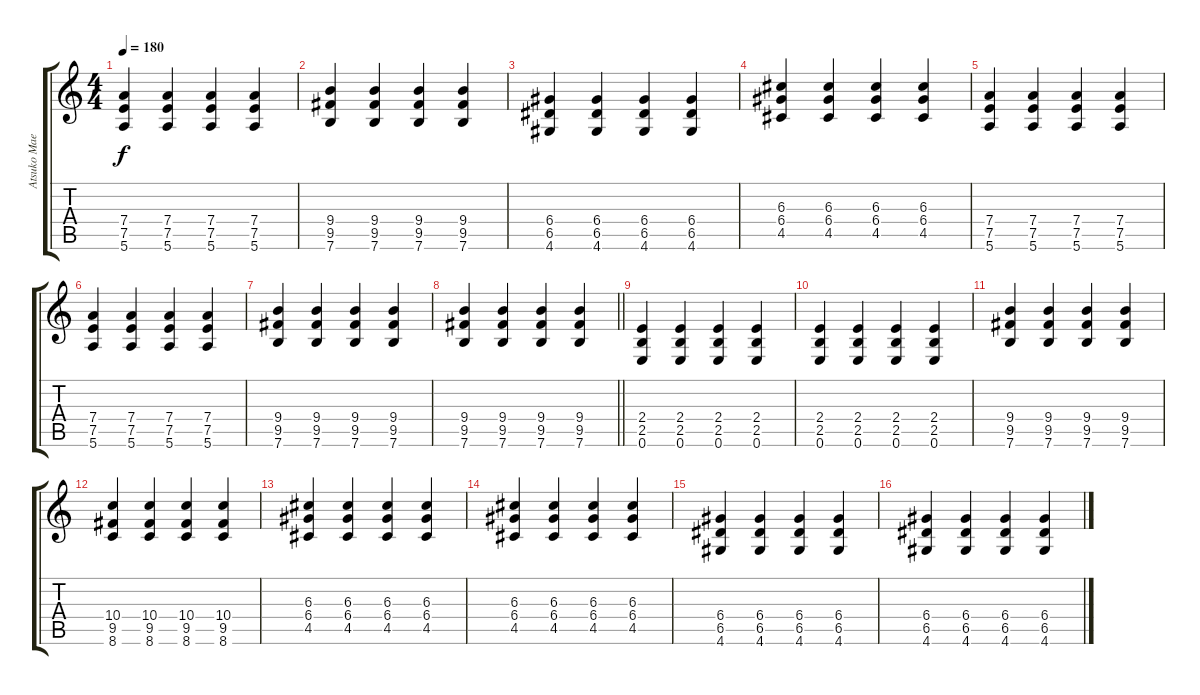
\track ("Atsuko Maeda" "Atsuko Mae") {instrument acousticguitarsteel}
\staff {score tabs}
\tuning (E4 B3 G3 D3 A2 E2) {hide}
\ts (4 4)
\tempo 180
\clef g2
\ks c
(7.4 7.5 5.6).4{dy f} (7.4 7.5 5.6).4 (7.4 7.5 5.6).4 (7.4 7.5 5.6).4 |
(9.4 9.5 7.6).4 (9.4 9.5 7.6).4 (9.4 9.5 7.6).4 (9.4 9.5 7.6).4 |
(6.4 6.5 4.6).4 (6.4 6.5 4.6).4 (6.4 6.5 4.6).4 (6.4 6.5 4.6).4 |
(6.3 6.4 4.5).4 (6.3 6.4 4.5).4 (6.3 6.4 4.5).4 (6.3 6.4 4.5).4 |
(7.4 7.5 5.6).4 (7.4 7.5 5.6).4 (7.4 7.5 5.6).4 (7.4 7.5 5.6).4 |
(7.4 7.5 5.6).4 (7.4 7.5 5.6).4 (7.4 7.5 5.6).4 (7.4 7.5 5.6).4 |
(9.4 9.5 7.6).4 (9.4 9.5 7.6).4 (9.4 9.5 7.6).4 (9.4 9.5 7.6).4 |
\barLineRight lightlight
(9.4 9.5 7.6).4 (9.4 9.5 7.6).4 (9.4 9.5 7.6).4 (9.4 9.5 7.6).4 |
(2.4 2.5 0.6).4 (2.4 2.5 0.6).4 (2.4 2.5 0.6).4 (2.4 2.5 0.6).4 |
(2.4 2.5 0.6).4 (2.4 2.5 0.6).4 (2.4 2.5 0.6).4 (2.4 2.5 0.6).4 |
(9.4 9.5 7.6).4 (9.4 9.5 7.6).4 (9.4 9.5 7.6).4 (9.4 9.5 7.6).4 |
(10.4 9.5 8.6).4 (10.4 9.5 8.6).4 (10.4 9.5 8.6).4 (10.4 9.5 8.6).4 |
(6.3 6.4 4.5).4 (6.3 6.4 4.5).4 (6.3 6.4 4.5).4 (6.3 6.4 4.5).4 |
(6.3 6.4 4.5).4 (6.3 6.4 4.5).4 (6.3 6.4 4.5).4 (6.3 6.4 4.5).4 |
(6.4 6.5 4.6).4 (6.4 6.5 4.6).4 (6.4 6.5 4.6).4 (6.4 6.5 4.6).4 |
(6.4 6.5 4.6).4 (6.4 6.5 4.6).4 (6.4 6.5 4.6).4 (6.4 6.5 4.6).4
